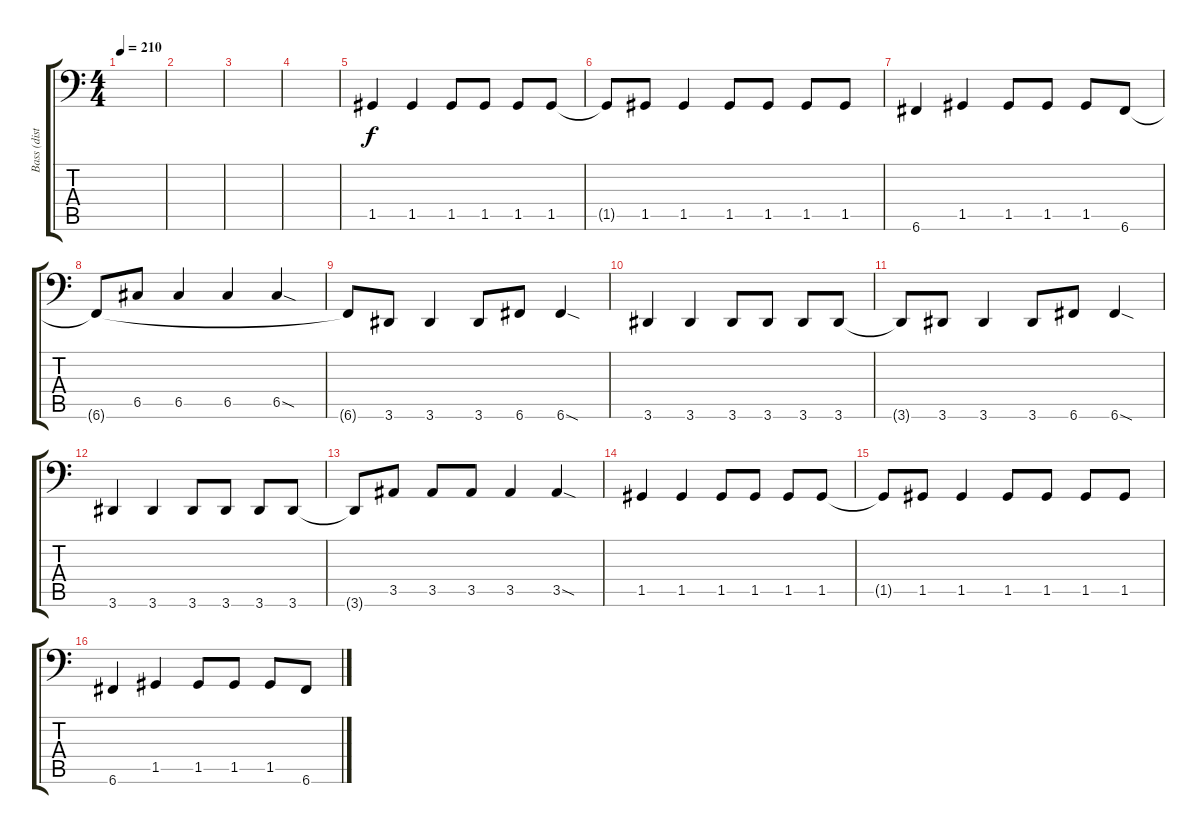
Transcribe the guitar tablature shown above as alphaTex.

\track ("Bass (distortion)" "Bass (dist") {instrument synthbass1}
\staff {score tabs}
\tuning (D3 A2 F2 C2 G1 C1) {hide}
\ts (4 4)
\tempo 210
\clef f4
\ks c
|
|
|
|
1.5.4 1.5.4 1.5.8 1.5.8 1.5.8 1.5.8 |
1.5{t}.8 1.5.8 1.5.4 1.5.8 1.5.8 1.5.8 1.5.8 |
6.6.4 1.5.4 1.5.8 1.5.8 1.5.8 6.6.8 |
6.6{t}.8 6.5.8 6.5.4 6.5.4 6.5{sod}.4 |
6.6{t}.8 3.6.8 3.6.4 3.6.8 6.6.8 6.6{sod}.4 |
3.6.4 3.6.4 3.6.8 3.6.8 3.6.8 3.6.8 |
3.6{t}.8 3.6.8 3.6.4 3.6.8 6.6.8 6.6{sod}.4 |
3.6.4 3.6.4 3.6.8 3.6.8 3.6.8 3.6.8 |
3.6{t}.8 3.5.8 3.5.8 3.5.8 3.5.4 3.5{sod}.4 |
1.5.4 1.5.4 1.5.8 1.5.8 1.5.8 1.5.8 |
1.5{t}.8 1.5.8 1.5.4 1.5.8 1.5.8 1.5.8 1.5.8 |
6.6.4 1.5.4 1.5.8 1.5.8 1.5.8 6.6.8
